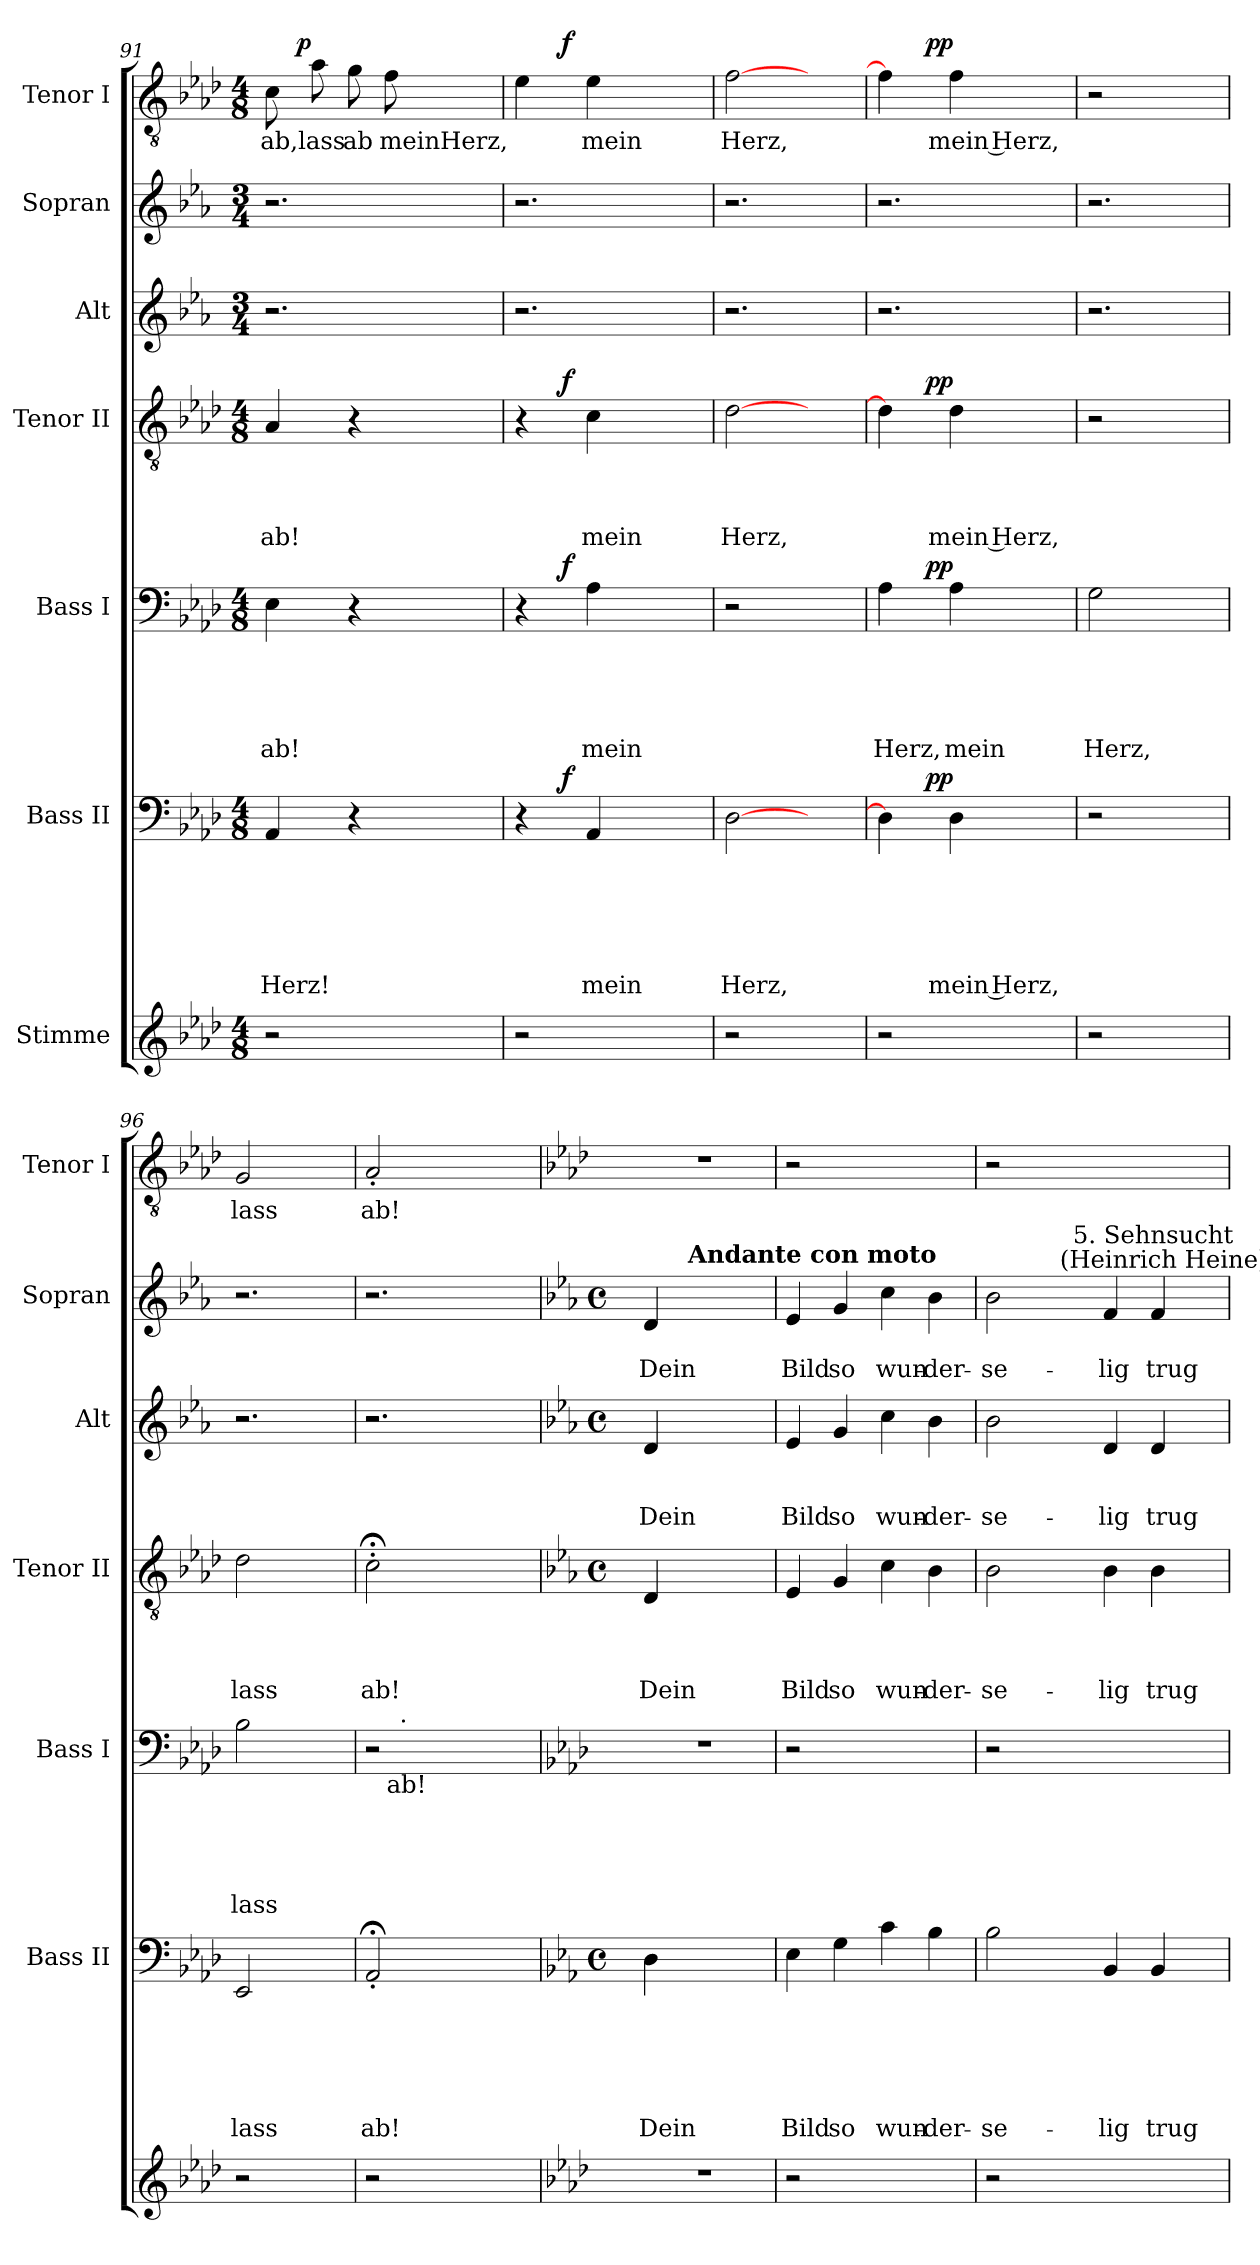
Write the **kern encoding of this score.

**kern	**kern	**text	**text	**text	**text	**text	**text	**dynam	**kern	**text	**text	**text	**text	**text	**dynam	**kern	**text	**text	**text	**text	**dynam	**kern	**text	**text	**text	**kern	**text	**text	**kern	**text	**dynam
*part7	*part6	*part6	*part6	*part6	*part6	*part6	*part6	*part6	*part5	*part5	*part5	*part5	*part5	*part5	*part5	*part4	*part4	*part4	*part4	*part4	*part4	*part3	*part3	*part3	*part3	*part2	*part2	*part2	*part1	*part1	*part1
*staff7	*staff6	*staff6	*staff6	*staff6	*staff6	*staff6	*staff6	*staff6	*staff5	*staff5	*staff5	*staff5	*staff5	*staff5	*staff5	*staff4	*staff4	*staff4	*staff4	*staff4	*staff4	*staff3	*staff3	*staff3	*staff3	*staff2	*staff2	*staff2	*staff1	*staff1	*staff1
*I"Stimme	*I"Bass II	*	*	*	*	*	*	*	*I"Bass I	*	*	*	*	*	*	*I"Tenor II	*	*	*	*	*	*I"Alt	*	*	*	*I"Sopran	*	*	*I"Tenor I	*	*
*	*I'Bass II	*	*	*	*	*	*	*	*I'Bass I	*	*	*	*	*	*	*I'Tenor II	*	*	*	*	*	*I'Alt	*	*	*	*I'Sopran	*	*	*I'Tenor I	*	*
*clefG2	*clefF4	*	*	*	*	*	*	*	*clefF4	*	*	*	*	*	*	*clefGv2	*	*	*	*	*	*clefG2	*	*	*	*clefG2	*	*	*clefGv2	*	*
*k[b-e-a-d-]	*k[b-e-a-d-]	*	*	*	*	*	*	*	*k[b-e-a-d-]	*	*	*	*	*	*	*k[b-e-a-d-]	*	*	*	*	*	*k[b-e-a-]	*	*	*	*k[b-e-a-]	*	*	*k[b-e-a-d-]	*	*
*A-:	*A-:	*	*	*	*	*	*	*	*A-:	*	*	*	*	*	*	*A-:	*	*	*	*	*	*E-:	*	*	*	*E-:	*	*	*A-:	*	*
*M4/8	*M4/8	*	*	*	*	*	*	*	*M4/8	*	*	*	*	*	*	*M4/8	*	*	*	*	*	*M3/4	*	*	*	*M3/4	*	*	*M4/8	*	*
=91	=91	=91	=91	=91	=91	=91	=91	=91	=91	=91	=91	=91	=91	=91	=91	=91	=91	=91	=91	=91	=91	=91	=91	=91	=91	=91	=91	=91	=91	=91	=91
!	!	!	!	!	!	!	!LO:LY:b	!	!	!	!	!	!	!LO:LY:b	!	!	!	!	!	!LO:LY:b	!	!	!	!	!	!	!	!	!	!LO:LY:b	!
*	*	*	*	*	*	*	*	*	*	*	*	*	*	*	*	*	*	*	*	*	*	*	*	*	*	*	*	*	*^	*	*
2r	4AA-/	.	.	.	.	.	Herz!	.	4E-\	.	.	.	.	ab!	.	4A-/	.	.	.	ab!	.	2.r	.	.	.	2.r	.	.	8c\	16.ryy	ab,	.
!	!	!	!	!	!	!	!	!	!	!	!	!	!	!	!	!	!	!	!	!	!	!	!	!	!	!	!	!	!	!	!	!LO:DY:a
.	.	.	.	.	.	.	.	.	.	.	.	.	.	.	.	.	.	.	.	.	.	.	.	.	.	.	.	.	.	2ryy	.	p
!	!	!	!	!	!	!	!	!	!	!	!	!	!	!	!	!	!	!	!	!	!	!	!	!	!	!	!	!	!	!	!LO:LY:b	!
.	.	.	.	.	.	.	.	.	.	.	.	.	.	.	.	.	.	.	.	.	.	.	.	.	.	.	.	.	8a-\	.	lass	.
!	!	!	!	!	!	!	!	!	!	!	!	!	!	!	!	!	!	!	!	!	!	!	!	!	!	!	!	!	!	!	!LO:LY:b	!
.	4r	.	.	.	.	.	.	.	4r	.	.	.	.	.	.	4r	.	.	.	.	.	.	.	.	.	.	.	.	8g\	.	ab	.
!	!	!	!	!	!	!	!	!	!	!	!	!	!	!	!	!	!	!	!	!	!	!	!	!	!	!	!	!	!	!	!LO:LY:b	!
.	.	.	.	.	.	.	.	.	.	.	.	.	.	.	.	.	.	.	.	.	.	.	.	.	.	.	.	.	8f\	.	meinHerz,	.
4ryy	4ryy	.	.	.	.	.	.	.	4ryy	.	.	.	.	.	.	4ryy	.	.	.	.	.	.	.	.	.	.	.	.	4ryy	.	.	.
.	.	.	.	.	.	.	.	.	.	.	.	.	.	.	.	.	.	.	.	.	.	.	.	.	.	.	.	.	.	8ryy	.	.
.	.	.	.	.	.	.	.	.	.	.	.	.	.	.	.	.	.	.	.	.	.	.	.	.	.	.	.	.	.	32ryy	.	.
=92	=92	=92	=92	=92	=92	=92	=92	=92	=92	=92	=92	=92	=92	=92	=92	=92	=92	=92	=92	=92	=92	=92	=92	=92	=92	=92	=92	=92	=92	=92	=92	=92
*	*^	*	*	*	*	*	*	*	*^	*	*	*	*	*	*	*^	*	*	*	*	*	*	*	*	*	*	*	*	*	*	*	*
2r	4r	8.ryy	.	.	.	.	.	.	.	4r	8.ryy	.	.	.	.	.	.	4r	8.ryy	.	.	.	.	.	2.r	.	.	.	2.r	.	.	4e-\	8.ryy	.	.
!	!	!	!	!	!	!	!	!	!LO:DY:a	!	!	!	!	!	!	!	!LO:DY:a	!	!	!	!	!	!	!LO:DY:a	!	!	!	!	!	!	!	!	!	!	!LO:DY:a
.	.	2ryy	.	.	.	.	.	.	f	.	2ryy	.	.	.	.	.	f	.	2ryy	.	.	.	.	f	.	.	.	.	.	.	.	.	2ryy	.	f
!	!	!	!	!	!	!	!	!LO:LY:b	!	!	!	!	!	!	!	!LO:LY:b	!	!	!	!	!	!	!LO:LY:b	!	!	!	!	!	!	!	!	!	!	!LO:LY:b	!
.	4AA-/	.	.	.	.	.	.	mein	.	4A-\	.	.	.	.	.	mein	.	4c\	.	.	.	.	mein	.	.	.	.	.	.	.	.	4e-\	.	mein	.
4ryy	4ryy	.	.	.	.	.	.	.	.	4ryy	.	.	.	.	.	.	.	4ryy	.	.	.	.	.	.	.	.	.	.	.	.	.	4ryy	.	.	.
.	.	16ryy	.	.	.	.	.	.	.	.	16ryy	.	.	.	.	.	.	.	16ryy	.	.	.	.	.	.	.	.	.	.	.	.	.	16ryy	.	.
=93	=93	=93	=93	=93	=93	=93	=93	=93	=93	=93	=93	=93	=93	=93	=93	=93	=93	=93	=93	=93	=93	=93	=93	=93	=93	=93	=93	=93	=93	=93	=93	=93	=93	=93	=93
!	!	!	!	!	!	!	!	!LO:LY:b	!	!	!	!	!	!	!	!	!	!	!	!	!	!	!LO:LY:b	!	!	!	!	!	!	!	!	!	!	!LO:LY:b	!
*	*v	*v	*	*	*	*	*	*	*	*	*	*	*	*	*	*	*	*v	*v	*	*	*	*	*	*	*	*	*	*	*	*	*v	*v	*	*
*	*	*	*	*	*	*	*	*	*v	*v	*	*	*	*	*	*	*	*	*	*	*	*	*	*	*	*	*	*	*	*	*	*
2r	[>2D-\	.	.	.	.	.	Herz,	.	2r	.	.	.	.	.	.	[>2d-\	.	.	.	Herz,	.	2.r	.	.	.	2.r	.	.	[>2f\	Herz,	.
4ryy	4ryy	.	.	.	.	.	.	.	4ryy	.	.	.	.	.	.	4ryy	.	.	.	.	.	.	.	.	.	.	.	.	4ryy	.	.
=94	=94	=94	=94	=94	=94	=94	=94	=94	=94	=94	=94	=94	=94	=94	=94	=94	=94	=94	=94	=94	=94	=94	=94	=94	=94	=94	=94	=94	=94	=94	=94
!	!	!	!	!	!	!	!	!	!	!	!	!	!	!LO:LY:b:rj	!	!	!	!	!	!	!	!	!	!	!	!	!	!	!	!	!
*	*^	*	*	*	*	*	*	*	*^	*	*	*	*	*	*	*^	*	*	*	*	*	*	*	*	*	*	*	*	*^	*	*
2r	4D-\]	8.ryy	.	.	.	.	.	.	.	4A-\	8.ryy	.	.	.	.	Herz,	.	4d-\]	8.ryy	.	.	.	.	.	2.r	.	.	.	2.r	.	.	4f\]	8.ryy	.	.
!	!	!	!	!	!	!	!	!	!LO:DY:a	!	!	!	!	!	!	!	!LO:DY:a	!	!	!	!	!	!	!LO:DY:a	!	!	!	!	!	!	!	!	!	!	!LO:DY:a
.	.	2ryy	.	.	.	.	.	.	pp	.	2ryy	.	.	.	.	.	pp	.	2ryy	.	.	.	.	pp	.	.	.	.	.	.	.	.	2ryy	.	pp
!	!	!	!	!	!	!	!	!LO:LY:b	!	!	!	!	!	!	!	!LO:LY:b	!	!	!	!	!	!	!LO:LY:b	!	!	!	!	!	!	!	!	!	!	!LO:LY:b	!
.	4D-\	.	.	.	.	.	.	mein Herz,	.	4A-\	.	.	.	.	.	mein	.	4d-\	.	.	.	.	mein Herz,	.	.	.	.	.	.	.	.	4f\	.	mein Herz,	.
4ryy	4ryy	.	.	.	.	.	.	.	.	4ryy	.	.	.	.	.	.	.	4ryy	.	.	.	.	.	.	.	.	.	.	.	.	.	4ryy	.	.	.
.	.	16ryy	.	.	.	.	.	.	.	.	16ryy	.	.	.	.	.	.	.	16ryy	.	.	.	.	.	.	.	.	.	.	.	.	.	16ryy	.	.
=95	=95	=95	=95	=95	=95	=95	=95	=95	=95	=95	=95	=95	=95	=95	=95	=95	=95	=95	=95	=95	=95	=95	=95	=95	=95	=95	=95	=95	=95	=95	=95	=95	=95	=95	=95
!	!	!	!	!	!	!	!	!	!	!	!	!	!	!	!	!LO:LY:b	!	!	!	!	!	!	!	!	!	!	!	!	!	!	!	!	!	!	!
*	*v	*v	*	*	*	*	*	*	*	*	*	*	*	*	*	*	*	*v	*v	*	*	*	*	*	*	*	*	*	*	*	*	*v	*v	*	*
*	*	*	*	*	*	*	*	*	*v	*v	*	*	*	*	*	*	*	*	*	*	*	*	*	*	*	*	*	*	*	*	*	*
2r	2r	.	.	.	.	.	.	.	2G\	.	.	.	.	Herz,	.	2r	.	.	.	.	.	2.r	.	.	.	2.r	.	.	2r	.	.
4ryy	4ryy	.	.	.	.	.	.	.	4ryy	.	.	.	.	.	.	4ryy	.	.	.	.	.	.	.	.	.	.	.	.	4ryy	.	.
=96	=96	=96	=96	=96	=96	=96	=96	=96	=96	=96	=96	=96	=96	=96	=96	=96	=96	=96	=96	=96	=96	=96	=96	=96	=96	=96	=96	=96	=96	=96	=96
!	!	!	!	!	!	!	!LO:LY:b	!	!	!	!	!	!	!LO:LY:b	!	!	!	!	!	!LO:LY:b	!	!	!	!	!	!	!	!	!	!LO:LY:b	!
2r	2EE-/	.	.	.	.	.	lass	.	2B-\	.	.	.	.	lass	.	2d-\	.	.	.	lass	.	2.r	.	.	.	2.r	.	.	2G/	lass	.
4ryy	4ryy	.	.	.	.	.	.	.	4ryy	.	.	.	.	.	.	4ryy	.	.	.	.	.	.	.	.	.	.	.	.	4ryy	.	.
=97	=97	=97	=97	=97	=97	=97	=97	=97	=97	=97	=97	=97	=97	=97	=97	=97	=97	=97	=97	=97	=97	=97	=97	=97	=97	=97	=97	=97	=97	=97	=97
!	!	!	!	!	!	!	!LO:LY:b	!	!	!	!	!	!	!	!	!	!	!	!	!LO:LY:b	!	!	!	!	!	!	!	!	!	!LO:LY:b	!
*	*	*	*	*	*	*	*	*	*^	*	*	*	*	*	*	*	*	*	*	*	*	*	*	*	*	*	*	*	*	*	*
*	*	*	*	*	*	*	*	*	*	*^	*	*	*	*	*	*	*	*	*	*	*	*	*	*	*	*	*	*	*	*	*	*
2r	2AA-;'</	.	.	.	.	.	ab!	.	2r	16ryy	16.ryy	.	.	.	.	.	.	2c;<'>\	.	.	.	ab!	.	2.r	.	.	.	2.r	.	.	2A-'</	ab!	.
!	!	!	!	!	!	!	!	!	!	!LO:TX:b:t=ab!	!	!	!	!	!	!	!	!	!	!	!	!	!	!	!	!	!	!	!	!	!	!	!
.	.	.	.	.	.	.	.	.	.	2ryy	.	.	.	.	.	.	.	.	.	.	.	.	.	.	.	.	.	.	.	.	.	.	.
!	!	!	!	!	!	!	!	!	!	!	!LO:TX:a:t=.	!	!	!	!	!	!	!	!	!	!	!	!	!	!	!	!	!	!	!	!	!	!
.	.	.	.	.	.	.	.	.	.	.	2ryy	.	.	.	.	.	.	.	.	.	.	.	.	.	.	.	.	.	.	.	.	.	.
4ryy	4ryy	.	.	.	.	.	.	.	4ryy	.	.	.	.	.	.	.	.	4ryy	.	.	.	.	.	.	.	.	.	.	.	.	4ryy	.	.
.	.	.	.	.	.	.	.	.	.	8.ryy	.	.	.	.	.	.	.	.	.	.	.	.	.	.	.	.	.	.	.	.	.	.	.
.	.	.	.	.	.	.	.	.	.	.	8ryy	.	.	.	.	.	.	.	.	.	.	.	.	.	.	.	.	.	.	.	.	.	.
.	.	.	.	.	.	.	.	.	.	.	32ryy	.	.	.	.	.	.	.	.	.	.	.	.	.	.	.	.	.	.	.	.	.	.
*	*	*	*	*	*	*	*	*	*v	*v	*v	*	*	*	*	*	*	*	*	*	*	*	*	*	*	*	*	*	*	*	*	*	*
!!LO:LB:g=z
=98!	=98!	=98!	=98!	=98!	=98!	=98!	=98!	=98!	=98!	=98!	=98!	=98!	=98!	=98!	=98!	=98!	=98!	=98!	=98!	=98!	=98!	=98!	=98!	=98!	=98!	=98!	=98!	=98!	=98!	=98!	=98!
*	*k[b-e-a-]	*	*	*	*	*	*	*	*	*	*	*	*	*	*	*k[b-e-a-]	*	*	*	*	*	*	*	*	*	*	*	*	*	*	*
*	*E-:	*	*	*	*	*	*	*	*	*	*	*	*	*	*	*E-:	*	*	*	*	*	*	*	*	*	*	*	*	*	*	*
*	*M4/4	*	*	*	*	*	*	*	*	*	*	*	*	*	*	*M4/4	*	*	*	*	*	*M4/4	*	*	*	*M4/4	*	*	*	*	*
*	*met(c)	*	*	*	*	*	*	*	*	*	*	*	*	*	*	*met(c)	*	*	*	*	*	*met(c)	*	*	*	*met(c)	*	*	*	*	*
*	*	*	*	*	*	*	*	*	*^	*	*	*	*	*	*	*	*	*	*	*	*	*	*	*	*	*	*	*	*	*	*
*	*	*	*	*	*	*	*	*	*	*^	*	*	*	*	*	*	*	*	*	*	*	*	*	*	*	*	*	*	*	*	*	*
!	!	!	!	!	!	!	!LO:LY:b	!	!	!	!	!	!	!	!	!	!	!	!	!	!	!LO:LY:b	!	!	!	!	!LO:LY:b	!	!	!LO:LY:b	!	!	!
*	*	*	*	*	*	*	*	*	*v	*v	*v	*	*	*	*	*	*	*	*	*	*	*	*	*	*	*	*	*^	*	*	*	*	*
2r	4D\	.	.	.	.	.	Dein	.	2r	.	.	.	.	.	.	4D/	.	.	.	Dein	.	4d/	.	.	Dein	4d/	8ryy	.	Dein	2r	.	.
.	.	.	.	.	.	.	.	.	.	.	.	.	.	.	.	.	.	.	.	.	.	.	.	.	.	.	32ryy	.	.	.	.	.
!	!	!	!	!	!	!	!	!	!	!	!	!	!	!	!	!	!	!	!	!	!	!	!	!	!	!	!LO:TX:a:B:t=Andante con moto	!	!	!	!	!
.	.	.	.	.	.	.	.	.	.	.	.	.	.	.	.	.	.	.	.	.	.	.	.	.	.	.	4ryy	.	.	.	.	.
.	4ryy	.	.	.	.	.	.	.	.	.	.	.	.	.	.	4ryy	.	.	.	.	.	4ryy	.	.	.	4ryy	.	.	.	.	.	.
.	.	.	.	.	.	.	.	.	.	.	.	.	.	.	.	.	.	.	.	.	.	.	.	.	.	.	16.ryy	.	.	.	.	.
=99	=99	=99	=99	=99	=99	=99	=99	=99	=99	=99	=99	=99	=99	=99	=99	=99	=99	=99	=99	=99	=99	=99	=99	=99	=99	=99	=99	=99	=99	=99	=99	=99
!	!	!	!	!	!	!	!LO:LY:b	!	!	!	!	!	!	!	!	!	!	!	!	!LO:LY:b	!	!	!	!	!LO:LY:b	!	!	!	!LO:LY:b	!	!	!
*	*	*	*	*	*	*	*	*	*	*	*	*	*	*	*	*	*	*	*	*	*	*	*	*	*	*v	*v	*	*	*	*	*
2r	4E-\	.	.	.	.	.	Bild	.	2r	.	.	.	.	.	.	4E-/	.	.	.	Bild	.	4e-/	.	.	Bild	4e-/	.	Bild	2r	.	.
!	!	!	!	!	!	!	!LO:LY:b	!	!	!	!	!	!	!	!	!	!	!	!	!LO:LY:b	!	!	!	!	!LO:LY:b	!	!	!LO:LY:b	!	!	!
.	4G\	.	.	.	.	.	so	.	.	.	.	.	.	.	.	4G/	.	.	.	so	.	4g/	.	.	so	4g/	.	so	.	.	.
!	!	!	!	!	!	!	!LO:LY:b	!	!	!	!	!	!	!	!	!	!	!	!	!LO:LY:b	!	!	!	!	!LO:LY:b	!	!	!LO:LY:b	!	!	!
2ryy	4c\	.	.	.	.	.	wun-	.	2ryy	.	.	.	.	.	.	4c\	.	.	.	wun-	.	4cc\	.	.	wun-	4cc\	.	wun-	2ryy	.	.
!	!	!	!	!	!	!	!LO:LY:b	!	!	!	!	!	!	!	!	!	!	!	!	!LO:LY:b	!	!	!	!	!LO:LY:b	!	!	!LO:LY:b	!	!	!
.	4B-\	.	.	.	.	.	-der-	.	.	.	.	.	.	.	.	4B-\	.	.	.	-der-	.	4b-\	.	.	-der-	4b-\	.	-der-	.	.	.
=100	=100	=100	=100	=100	=100	=100	=100	=100	=100	=100	=100	=100	=100	=100	=100	=100	=100	=100	=100	=100	=100	=100	=100	=100	=100	=100	=100	=100	=100	=100	=100
!	!	!	!	!	!	!	!LO:LY:b	!	!	!	!	!	!	!	!	!	!	!	!	!LO:LY:b	!	!	!	!	!LO:LY:b	!	!	!LO:LY:b	!	!	!
*	*	*	*	*	*	*	*	*	*	*	*	*	*	*	*	*	*	*	*	*	*	*	*	*	*	*^	*	*	*	*	*
*	*	*	*	*	*	*	*	*	*	*	*	*	*	*	*	*	*	*	*	*	*	*	*	*	*	*	*^	*	*	*	*	*
2r	2B-\	.	.	.	.	.	-se-	.	2r	.	.	.	.	.	.	2B-\	.	.	.	-se-	.	2b-\	.	.	-se-	2b-\	4ryy	4.ryy	.	-se-	2r	.	.
.	.	.	.	.	.	.	.	.	.	.	.	.	.	.	.	.	.	.	.	.	.	.	.	.	.	.	16.ryy	.	.	.	.	.	.
!	!	!	!	!	!	!	!	!	!	!	!	!	!	!	!	!	!	!	!	!	!	!	!	!	!	!	!LO:TX:a:t=(Heinrich Heine)	!	!	!	!	!	!
.	.	.	.	.	.	.	.	.	.	.	.	.	.	.	.	.	.	.	.	.	.	.	.	.	.	.	2ryy	.	.	.	.	.	.
!	!	!	!	!	!	!	!	!	!	!	!	!	!	!	!	!	!	!	!	!	!	!	!	!	!	!	!	!LO:TX:a:t=5. Sehnsucht	!	!	!	!	!
.	.	.	.	.	.	.	.	.	.	.	.	.	.	.	.	.	.	.	.	.	.	.	.	.	.	.	.	2ryy	.	.	.	.	.
!	!	!	!	!	!	!	!LO:LY:b	!	!	!	!	!	!	!	!	!	!	!	!	!LO:LY:b	!	!	!	!	!LO:LY:b	!	!	!	!	!LO:LY:b	!	!	!
2ryy	4BB-/	.	.	.	.	.	-lig	.	2ryy	.	.	.	.	.	.	4B-\	.	.	.	-lig	.	4d/	.	.	-lig	4f/	.	.	.	-lig	2ryy	.	.
!	!	!	!	!	!	!	!LO:LY:b	!	!	!	!	!	!	!	!	!	!	!	!	!LO:LY:b	!	!	!	!	!LO:LY:b	!	!	!	!	!LO:LY:b	!	!	!
.	4BB-/	.	.	.	.	.	trug	.	.	.	.	.	.	.	.	4B-\	.	.	.	trug	.	4d/	.	.	trug	4f/	.	.	.	trug	.	.	.
.	.	.	.	.	.	.	.	.	.	.	.	.	.	.	.	.	.	.	.	.	.	.	.	.	.	.	8ryy	.	.	.	.	.	.
.	.	.	.	.	.	.	.	.	.	.	.	.	.	.	.	.	.	.	.	.	.	.	.	.	.	.	.	8ryy	.	.	.	.	.
.	.	.	.	.	.	.	.	.	.	.	.	.	.	.	.	.	.	.	.	.	.	.	.	.	.	.	32ryy	.	.	.	.	.	.
*	*	*	*	*	*	*	*	*	*	*	*	*	*	*	*	*	*	*	*	*	*	*	*	*	*	*v	*v	*v	*	*	*	*	*
=	=	=	=	=	=	=	=	=	=	=	=	=	=	=	=	=	=	=	=	=	=	=	=	=	=	=	=	=	=	=	=
*-	*-	*-	*-	*-	*-	*-	*-	*-	*-	*-	*-	*-	*-	*-	*-	*-	*-	*-	*-	*-	*-	*-	*-	*-	*-	*-	*-	*-	*-	*-	*-
